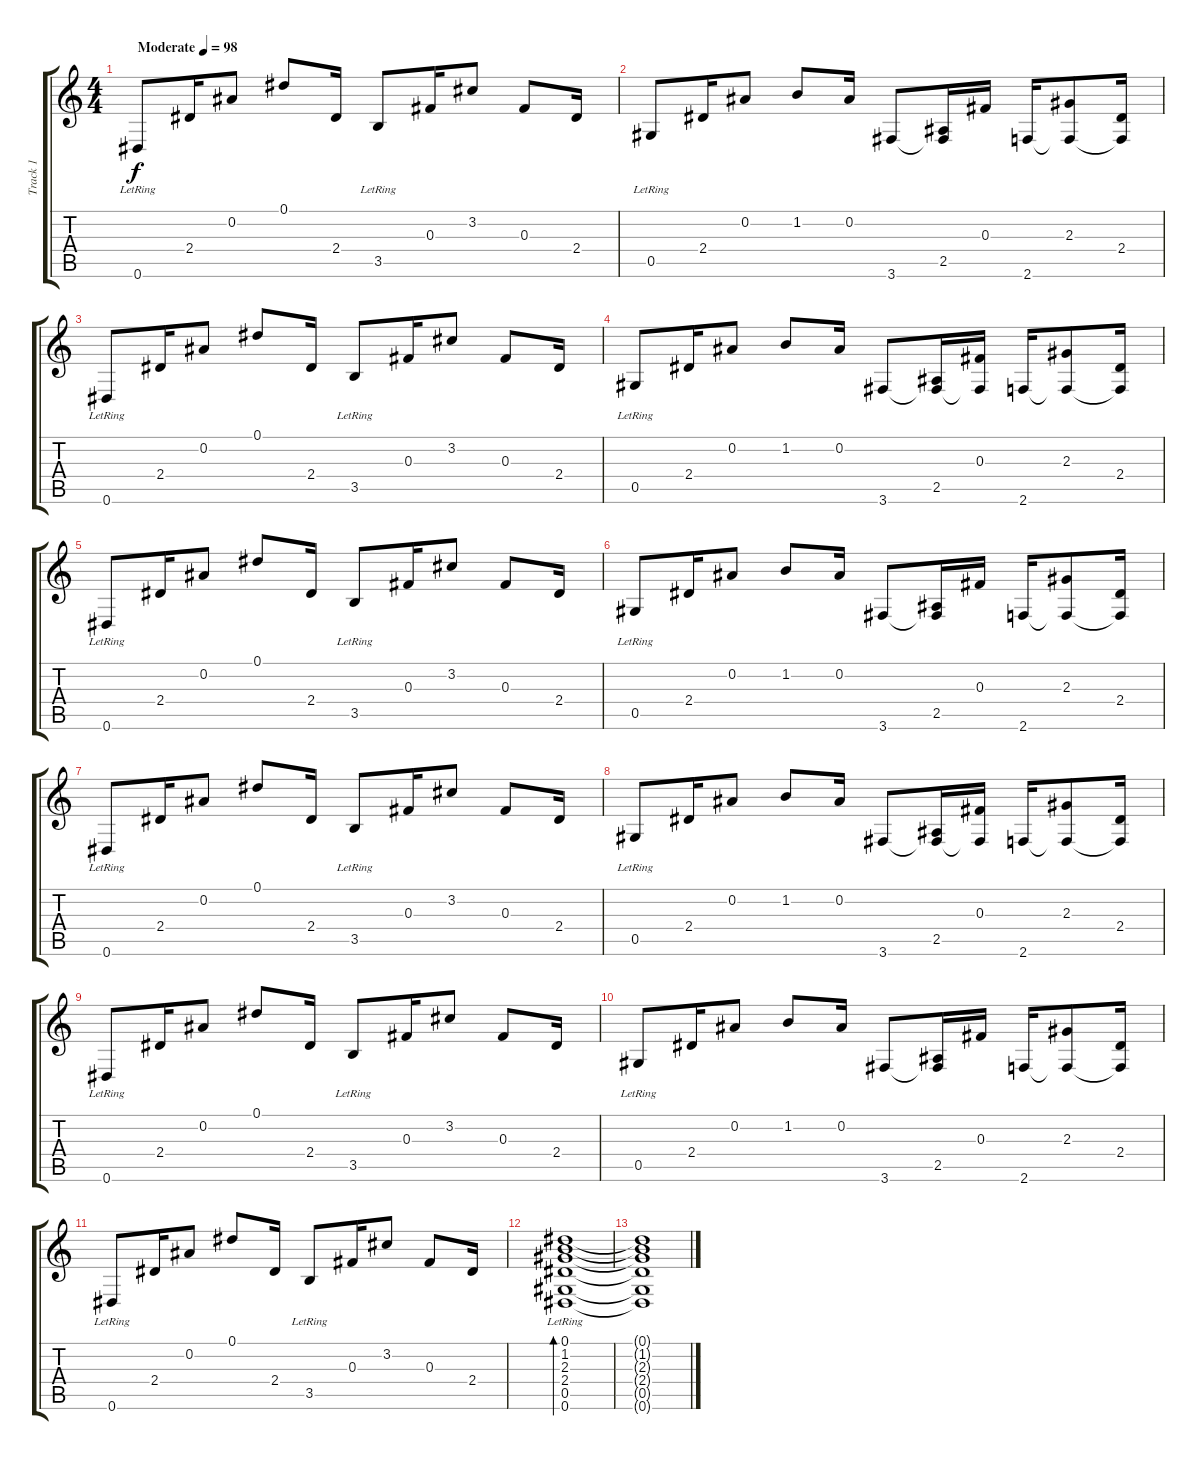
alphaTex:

\track ("Track 1" "Track 1") {instrument acousticguitarsteel}
\staff {score tabs}
\tuning (Eb4 Bb3 Gb3 Db3 Ab2 Eb2) {hide}
\ts (4 4)
\tempo (98 "Moderate")
\clef g2
\ks c
0.6{lr}.8{dy f instrument acousticguitarsteel} 2.4.16 0.2.8 0.1.8 2.4.16 3.5{lr}.8 0.3.16 3.2.8 0.3.8 2.4.16 |
0.5{lr}.8 2.4.16 0.2.8 1.2.8 0.2.16 3.6.8 (2.5 3.6{t}).16 0.3.16 2.6.16 (2.3 2.6{t}).8 (2.4 2.6{t}).16 |
0.6{lr}.8 2.4.16 0.2.8 0.1.8 2.4.16 3.5{lr}.8 0.3.16 3.2.8 0.3.8 2.4.16 |
0.5{lr}.8 2.4.16 0.2.8 1.2.8 0.2.16 3.6.8 (2.5 3.6{t}).16 (0.3 3.6{t}).16 2.6.16 (2.3 2.6{t}).8 (2.4 2.6{t}).16 |
0.6{lr}.8 2.4.16 0.2.8 0.1.8 2.4.16 3.5{lr}.8 0.3.16 3.2.8 0.3.8 2.4.16 |
0.5{lr}.8 2.4.16 0.2.8 1.2.8 0.2.16 3.6.8 (2.5 3.6{t}).16 0.3.16 2.6.16 (2.3 2.6{t}).8 (2.4 2.6{t}).16 |
0.6{lr}.8 2.4.16 0.2.8 0.1.8 2.4.16 3.5{lr}.8 0.3.16 3.2.8 0.3.8 2.4.16 |
0.5{lr}.8 2.4.16 0.2.8 1.2.8 0.2.16 3.6.8 (2.5 3.6{t}).16 (0.3 3.6{t}).16 2.6.16 (2.3 2.6{t}).8 (2.4 2.6{t}).16 |
0.6{lr}.8 2.4.16 0.2.8 0.1.8 2.4.16 3.5{lr}.8 0.3.16 3.2.8 0.3.8 2.4.16 |
0.5{lr}.8 2.4.16 0.2.8 1.2.8 0.2.16 3.6.8 (2.5 3.6{t}).16 0.3.16 2.6.16 (2.3 2.6{t}).8 (2.4 2.6{t}).16 |
0.6{lr}.8 2.4.16 0.2.8 0.1.8 2.4.16 3.5{lr}.8 0.3.16 3.2.8 0.3.8 2.4.16 |
(0.1 1.2 2.3 2.4 0.5{lr} 0.6).1{bd 120} |
(0.1{t} 1.2{t} 2.3{t} 2.4{t} 0.5{t} 0.6{t}).1
